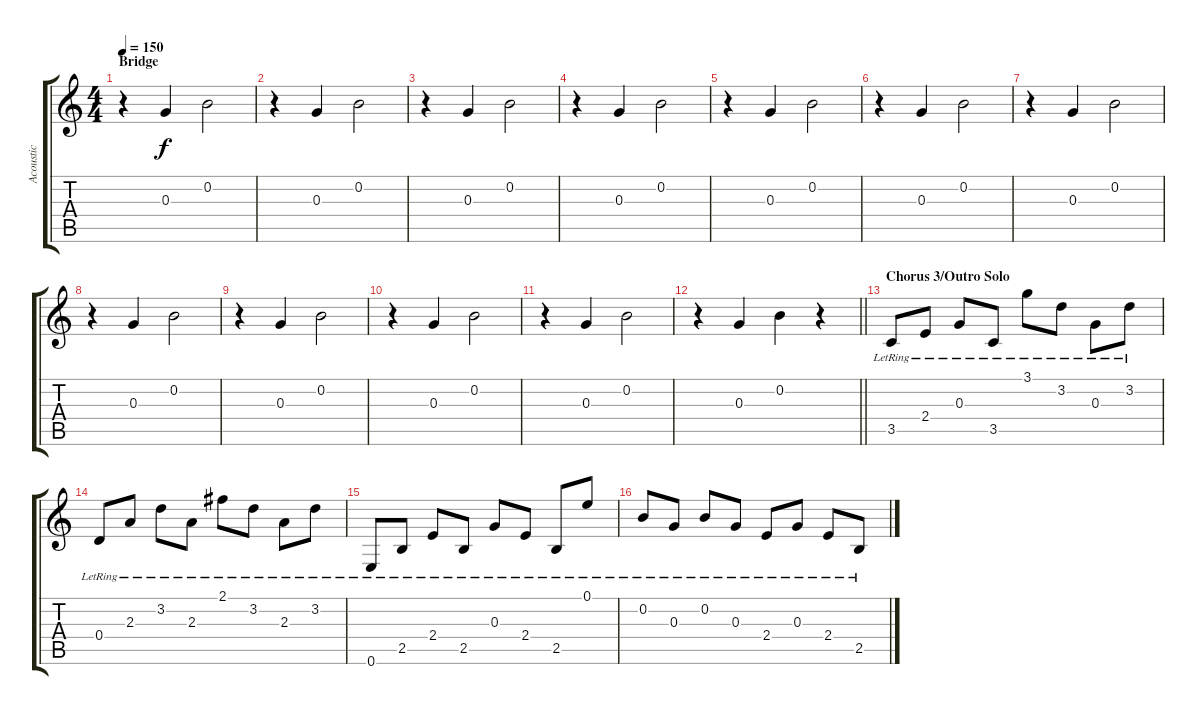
\track ("Acoustic" "Acoustic") {instrument acousticguitarsteel}
\staff {score tabs}
\tuning (E4 B3 G3 D3 A2 E2) {hide}
\ts (4 4)
\section ("" "Bridge")
\tempo 150
\clef g2
\ks c
r.4{dy f balance 11} 0.3.4 0.2.2 |
r.4 0.3.4 0.2.2 |
r.4 0.3.4 0.2.2 |
r.4 0.3.4 0.2.2 |
r.4 0.3.4 0.2.2 |
r.4 0.3.4 0.2.2 |
r.4 0.3.4 0.2.2 |
r.4 0.3.4 0.2.2 |
r.4 0.3.4 0.2.2 |
r.4 0.3.4 0.2.2 |
r.4 0.3.4 0.2.2 |
\barLineRight lightlight
r.4 0.3.4 0.2.4 r.4 |
\section ("" "Chorus 3/Outro Solo")
3.5{lr}.8{balance 8} 2.4{lr}.8 0.3{lr}.8 3.5{lr}.8 3.1{lr}.8 3.2{lr}.8 0.3{lr}.8 3.2{lr}.8 |
0.4{lr}.8 2.3{lr}.8 3.2{lr}.8 2.3{lr}.8 2.1{lr}.8 3.2{lr}.8 2.3{lr}.8 3.2{lr}.8 |
0.6{lr}.8 2.5{lr}.8 2.4{lr}.8 2.5{lr}.8 0.3{lr}.8 2.4{lr}.8 2.5{lr}.8 0.1{lr}.8 |
0.2{lr}.8 0.3{lr}.8 0.2{lr}.8 0.3{lr}.8 2.4{lr}.8 0.3{lr}.8 2.4{lr}.8 2.5{lr}.8
